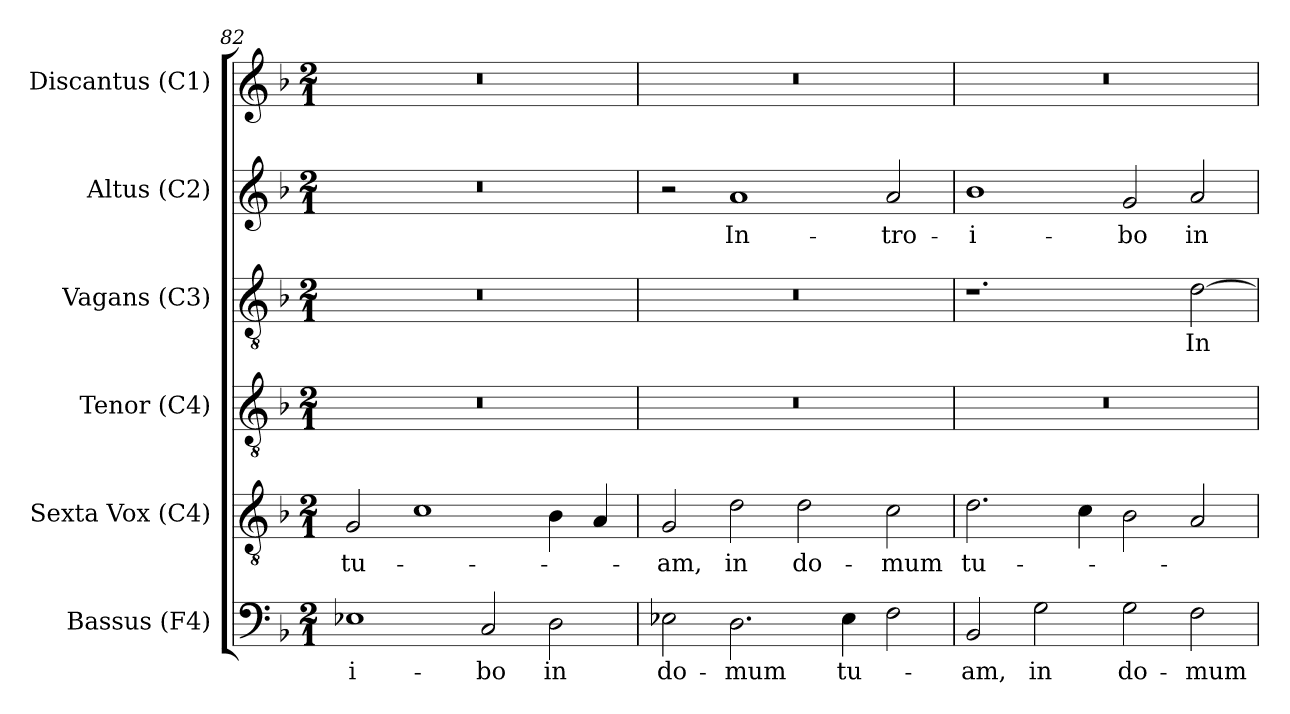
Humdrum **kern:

**kern	**text	**kern	**text	**kern	**kern	**text	**kern	**text	**kern
*part6	*part6	*part5	*part5	*part4	*part3	*part3	*part2	*part2	*part1
*staff6	*staff6	*staff5	*staff5	*staff4	*staff3	*staff3	*staff2	*staff2	*staff1
*I"Bassus (F4)	*	*I"Sexta Vox (C4)	*	*I"Tenor (C4)	*I"Vagans (C3)	*	*I"Altus (C2)	*	*I"Discantus (C1)
*I'B.	*	*I'SV.	*	*I'T.	*I'V.	*	*I'A.	*	*I'D.
*clefF4	*	*clefGv2	*	*clefGv2	*clefGv2	*	*clefG2	*	*clefG2
*	*	*	*	*	*ITrd7c12	*	*ITrd7c12	*	*
*k[b-]	*	*k[b-]	*	*k[b-]	*k[b-]	*	*k[b-]	*	*k[b-]
*F:	*	*F:	*	*F:	*F:	*	*F:	*	*F:
*M2/1	*	*M2/1	*	*M2/1	*M2/1	*	*M2/1	*	*M2/1
=82	=82	=82	=82	=82	=82	=82	=82	=82	=82
!	!LO:LY:b:color=#000000	!	!	!	!	!	!	!	!
!	!	!	!LO:LY:b:color=#000000	!LO:N:vis=1	!LO:N:vis=1	!	!LO:N:vis=1	!	!LO:N:vis=1
1E-i	-i-	2Gi/	tu-	0r	0r	.	0r	.	0r
.	.	1ci	.	.	.	.	.	.	.
!	!LO:LY:b:color=#000000	!	!	!	!	!	!	!	!
2Ci/	-bo	.	.	.	.	.	.	.	.
!	!LO:LY:b:color=#000000	!	!	!	!	!	!	!	!
2Di\	in	4B-i\	.	.	.	.	.	.	.
.	.	4Ai/	.	.	.	.	.	.	.
=83	=83	=83	=83	=83	=83	=83	=83	=83	=83
!	!LO:LY:b:color=#000000	!	!	!	!	!	!	!	!
!	!	!	!LO:LY:b:color=#000000	!LO:N:vis=1	!LO:N:vis=1	!	!	!	!LO:N:vis=1
2E-Xi\	do-	2Gi/	-am,	0r	0r	.	2r	.	0r
!	!LO:LY:b:color=#000000	!	!	!	!	!	!	!	!
!	!	!	!LO:LY:b:color=#000000	!	!	!	!	!	!
!	!	!	!	!	!	!	!	!LO:LY:b:color=#000000	!
2.Di\	-mum	2di\	in	.	.	.	1Ai	In-	.
!	!	!	!LO:LY:b:color=#000000	!	!	!	!	!	!
.	.	2di\	do-	.	.	.	.	.	.
!	!LO:LY:b:color=#000000	!	!	!	!	!	!	!	!
4E-i\	tu-	.	.	.	.	.	.	.	.
!	!	!	!LO:LY:b:color=#000000	!	!	!	!	!	!
!	!	!	!	!	!	!	!	!LO:LY:b:color=#000000	!
2Fi\	.	2ci\	-mum	.	.	.	2Ai/	-tro-	.
!!LO:PB:g=z
=84	=84	=84	=84	=84	=84	=84	=84	=84	=84
!	!LO:LY:b:color=#000000	!	!	!	!	!	!	!	!
!	!	!	!LO:LY:b:color=#000000	!LO:N:vis=1	!	!	!	!	!
!	!	!	!	!	!	!	!	!LO:LY:b:color=#000000	!LO:N:vis=1
2BB-i/	-am,	2.di\	tu-	0r	1.r	.	1B-i	-i-	0r
!	!LO:LY:b:color=#000000	!	!	!	!	!	!	!	!
2Gi\	in	.	.	.	.	.	.	.	.
.	.	4ci\	.	.	.	.	.	.	.
!	!LO:LY:b:color=#000000	!	!	!	!	!	!	!	!
!	!	!	!	!	!	!	!	!LO:LY:b:color=#000000	!
2Gi\	do-	2B-i\	.	.	.	.	2Gi/	-bo	.
!	!LO:LY:b:color=#000000	!	!	!	!	!	!	!	!
!	!	!	!	!	!	!LO:LY:b:color=#000000	!	!	!
!	!	!	!	!	!	!	!	!LO:LY:b:color=#000000	!
2Fi\	-mum	2Ai/	.	.	[2Di\	In-	2Ai/	in	.
=	=	=	=	=	=	=	=	=	=
*-	*-	*-	*-	*-	*-	*-	*-	*-	*-
